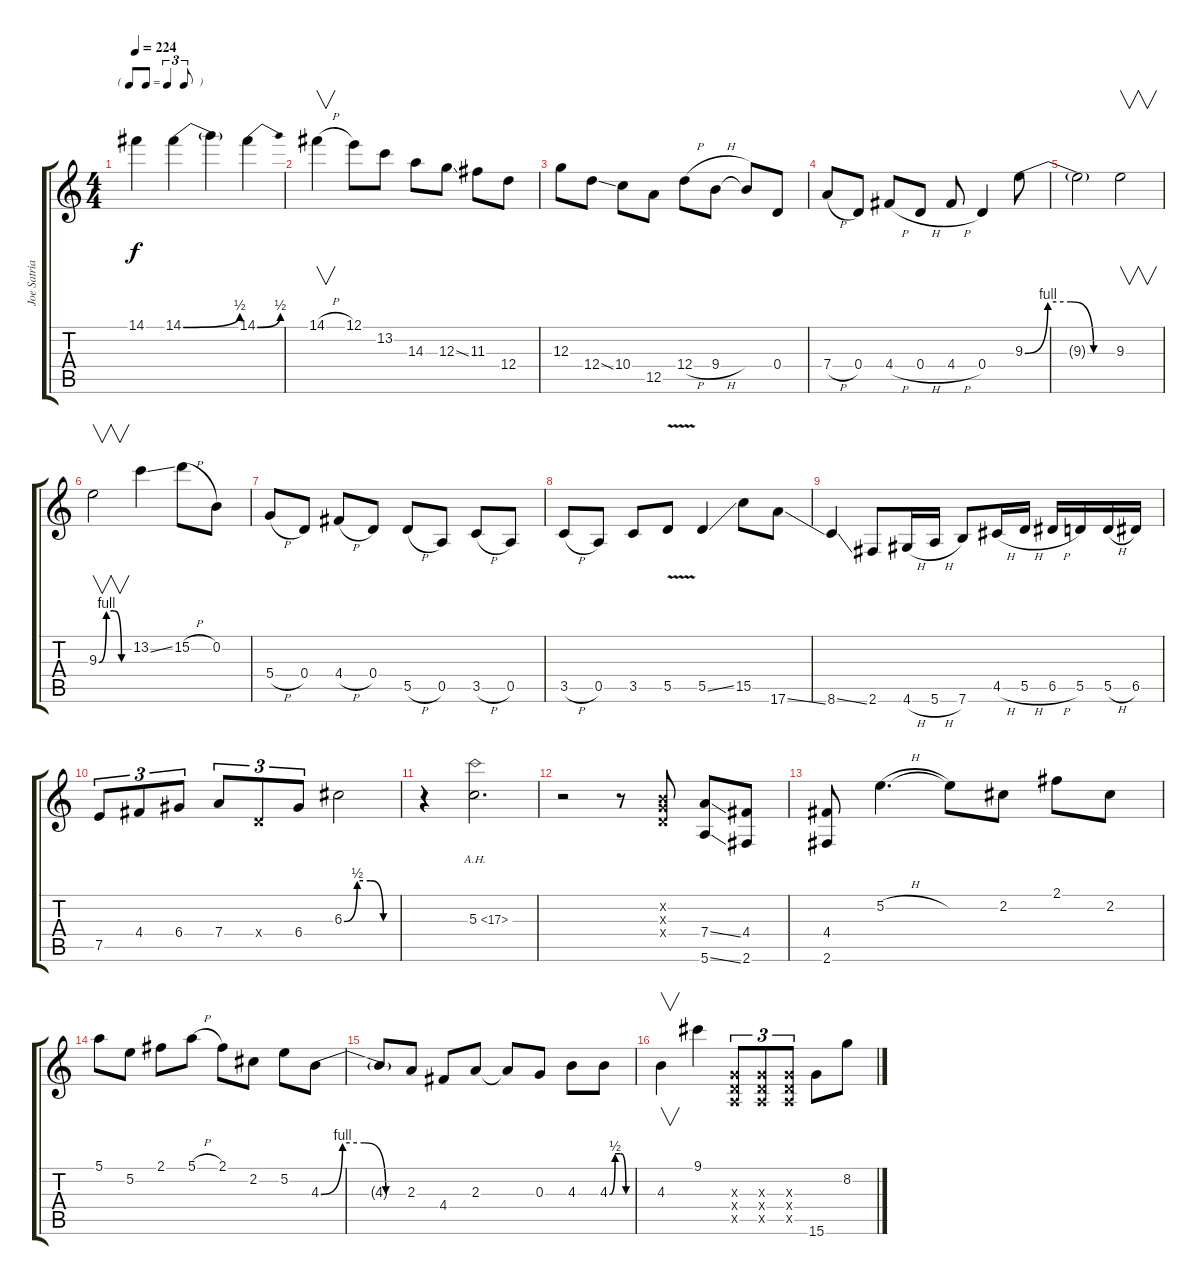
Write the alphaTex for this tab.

\track ("Joe Satriani Lead" "Joe Satria") {instrument distortionguitar}
\staff {score tabs}
\tuning (E4 B3 G3 D3 A2 E2) {hide}
\ts (4 4)
\tf triplet8th
\tempo 224
\clef g2
\ks c
14.1{t}.4{dy f} 14.1{be (bend 0 0 60 2)}.4 14.1{t}.4 14.1{be (bend 0 0 60 2)}.4 |
14.1{h}.4{v} 12.1.8 13.2.8 14.3.8 12.3{ss}.8 11.3.8 12.4.8 |
12.3.8 12.4{ss}.8 10.4.8 12.5.8 12.4{h}.8 9.4{h}.8 9.4{t}.8 0.4.8 |
7.4{h}.8 0.4.8 4.4{h}.8 0.4{h}.8 4.4{h}.8 0.4.4 9.3{be (custom 0 0 15 4 30 4 45 0 60 0)}.8 |
9.3{t}.2 9.3.2{v} |
9.3{be (custom 0 0 15 4 30 4 45 0 60 0)}.2{v} 13.2{ss}.4 15.2{h}.8 0.2.8 |
5.4{h}.8 0.4.8 4.4{h}.8 0.4.8 5.5{h}.8 0.5.8 3.5{h}.8 0.5.8 |
3.5{h}.8 0.5.8 3.5.8 5.5{v}.8 5.5{ss}.4 15.5.8 17.6{ss}.8 |
8.6{ss}.4 2.6.8 4.6{h}.16 5.6{h}.16 7.6.8 4.5{h}.16 5.5{h}.16 6.5{h}.16 5.5.16 5.5{h}.16 6.5.16 |
7.5.8{tu (3 2)} 4.4.8{tu (3 2)} 6.4.8{tu (3 2)} 7.4.8{tu (3 2)} 0.4{x}.8{tu (3 2)} 6.4.8{tu (3 2)} 6.3{be (custom 0 0 15 2 30 2 45 0 60 0)}.2 |
r.4 5.3{ah 12}.2{d} |
r.2 r.8 (0.2{x} 0.3{x} 0.4{x}).8 (7.4{ss} 5.6{ss}).8 (4.4 2.6).8 |
(4.4 2.6).8 5.2{h}.4{d} 5.2{t}.8 2.2.8 2.1.8 2.2.8 |
5.1.8 5.2.8 2.1.8 5.1{h}.8 2.1.8 2.2.8 5.2.8 4.3{be (custom 0 0 15 4 30 4 45 0 60 0)}.8 |
4.3{t}.8 2.3.8 4.4.8 2.3.8 2.3{t}.8 0.3.8 4.3.8 4.3{be (custom 0 0 15 2 30 2 45 0 60 0)}.8 |
4.3.4{v} 9.1.4 (0.3{x} 0.4{x} 0.5{x}).8{tu (3 2)} (0.3{x} 0.4{x} 0.5{x}).8{tu (3 2)} (0.3{x} 0.4{x} 0.5{x}).8{tu (3 2)} 15.6.8 8.2.8
